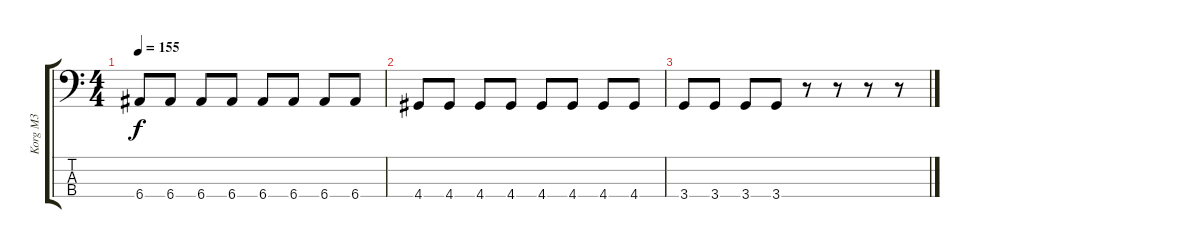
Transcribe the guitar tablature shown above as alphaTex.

\track ("Korg M3" "Korg M3") {instrument synthbass1}
\staff {score tabs}
\tuning (G2 D2 A1 E1) {hide}
\ts (4 4)
\tempo 155
\clef f4
\ks c
6.4.8{dy f} 6.4.8 6.4.8 6.4.8 6.4.8 6.4.8 6.4.8 6.4.8 |
4.4.8 4.4.8 4.4.8 4.4.8 4.4.8 4.4.8 4.4.8 4.4.8 |
3.4.8 3.4.8 3.4.8 3.4.8 r.8 r.8 r.8 r.8
